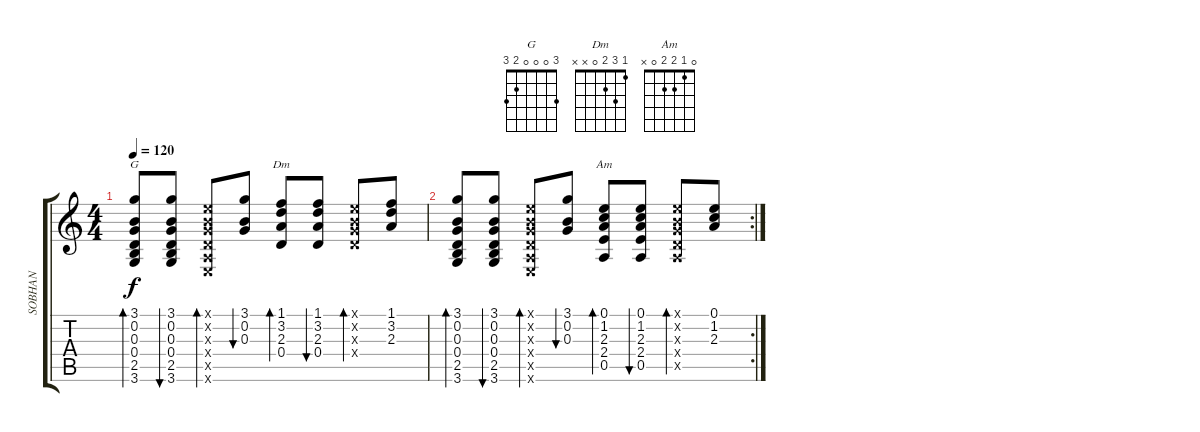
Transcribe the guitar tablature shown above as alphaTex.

\track ("SOBHAN" "SOBHAN") {instrument acousticguitarnylon}
\staff {score tabs}
\tuning (E4 B3 G3 D3 A2 E2) {hide}
\chord ("G" 3 0 0 0 2 3)
\chord ("Dm" 1 3 2 0 x x)
\chord ("Am" 0 1 2 2 0 x)
\ts (4 4)
\tempo 120
\clef g2
\ks c
(3.1 0.2 0.3 0.4 2.5 3.6).8{bd 30 ch "G" dy f} (3.1 0.2 0.3 0.4 2.5 3.6).8{bu 30} (0.1{x} 0.2{x} 0.3{x} 0.4{x} 0.5{x} 0.6{x}).8{bd 30} (3.1 0.2 0.3).8{bu 30} (1.1 3.2 2.3 0.4).8{bd 30 ch "Dm"} (1.1 3.2 2.3 0.4).8{bu 30} (0.1{x} 0.2{x} 0.3{x} 0.4{x}).8{bd 30} (1.1 3.2 2.3).8 |
\rc 2
(3.1 0.2 0.3 0.4 2.5 3.6).8{bd 30} (3.1 0.2 0.3 0.4 2.5 3.6).8{bu 30} (0.1{x} 0.2{x} 0.3{x} 0.4{x} 0.5{x} 0.6{x}).8{bd 30} (3.1 0.2 0.3).8{bu 30} (0.1 1.2 2.3 2.4 0.5).8{bd 30 ch "Am"} (0.1 1.2 2.3 2.4 0.5).8{bu 30} (0.1{x} 0.2{x} 0.3{x} 0.4{x} 0.5{x}).8{bd 30} (0.1 1.2 2.3).8
